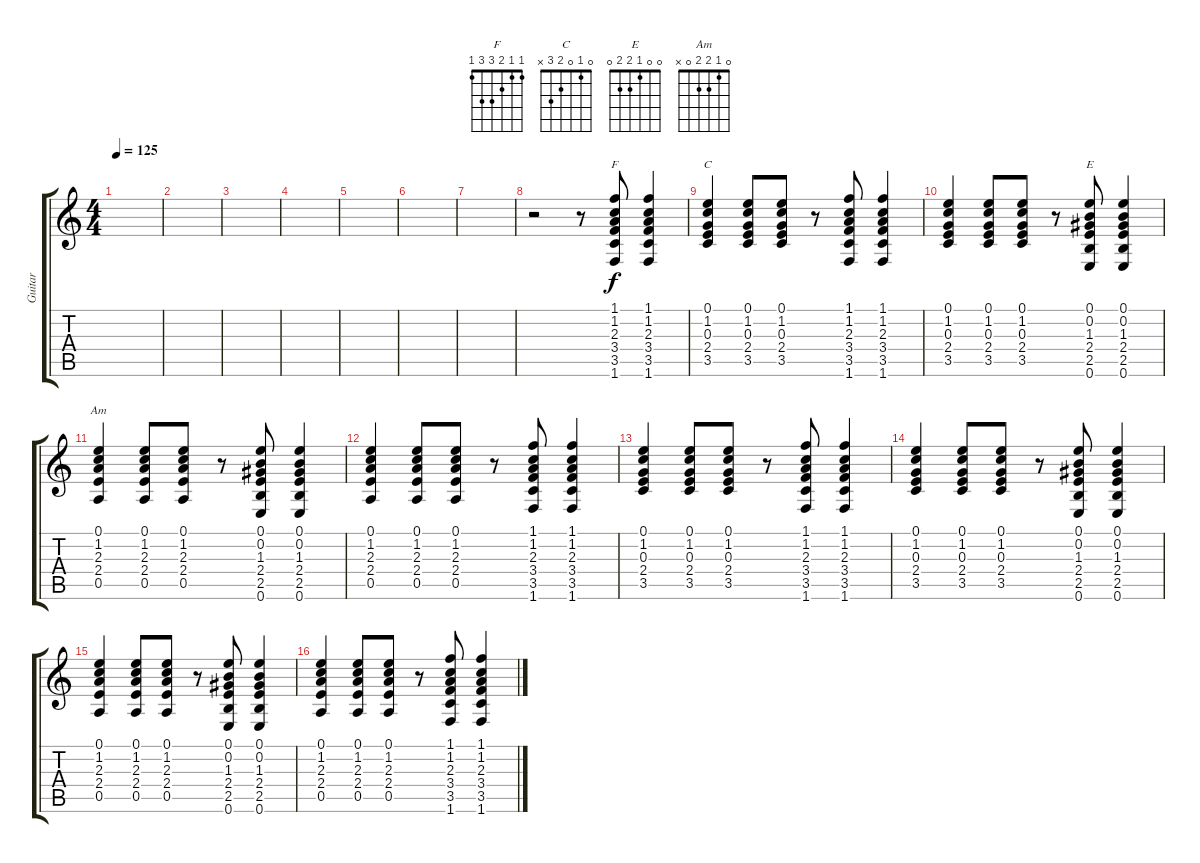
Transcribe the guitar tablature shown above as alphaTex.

\track ("Guitar" "Guitar") {instrument distortionguitar}
\staff {score tabs}
\tuning (E4 B3 G3 D3 A2 E2) {hide}
\chord ("F" 1 1 2 3 3 1)
\chord ("C" 0 1 0 2 3 x)
\chord ("E" 0 0 1 2 2 0)
\chord ("Am" 0 1 2 2 0 x)
\ts (4 4)
\tempo 125
\clef g2
\ks c
|
|
|
|
|
|
|
r.2 r.8 (1.1 1.2 2.3 3.4 3.5 1.6).8{ch "F"} (1.1 1.2 2.3 3.4 3.5 1.6).4 |
(0.1 1.2 0.3 2.4 3.5).4{ch "C"} (0.1 1.2 0.3 2.4 3.5).8 (0.1 1.2 0.3 2.4 3.5).8 r.8 (1.1 1.2 2.3 3.4 3.5 1.6).8 (1.1 1.2 2.3 3.4 3.5 1.6).4 |
(0.1 1.2 0.3 2.4 3.5).4 (0.1 1.2 0.3 2.4 3.5).8 (0.1 1.2 0.3 2.4 3.5).8 r.8 (0.1 0.2 1.3 2.4 2.5 0.6).8{ch "E"} (0.1 0.2 1.3 2.4 2.5 0.6).4 |
(0.1 1.2 2.3 2.4 0.5).4{ch "Am"} (0.1 1.2 2.3 2.4 0.5).8 (0.1 1.2 2.3 2.4 0.5).8 r.8 (0.1 0.2 1.3 2.4 2.5 0.6).8 (0.1 0.2 1.3 2.4 2.5 0.6).4 |
(0.1 1.2 2.3 2.4 0.5).4 (0.1 1.2 2.3 2.4 0.5).8 (0.1 1.2 2.3 2.4 0.5).8 r.8 (1.1 1.2 2.3 3.4 3.5 1.6).8 (1.1 1.2 2.3 3.4 3.5 1.6).4 |
(0.1 1.2 0.3 2.4 3.5).4 (0.1 1.2 0.3 2.4 3.5).8 (0.1 1.2 0.3 2.4 3.5).8 r.8 (1.1 1.2 2.3 3.4 3.5 1.6).8 (1.1 1.2 2.3 3.4 3.5 1.6).4 |
(0.1 1.2 0.3 2.4 3.5).4 (0.1 1.2 0.3 2.4 3.5).8 (0.1 1.2 0.3 2.4 3.5).8 r.8 (0.1 0.2 1.3 2.4 2.5 0.6).8 (0.1 0.2 1.3 2.4 2.5 0.6).4 |
(0.1 1.2 2.3 2.4 0.5).4 (0.1 1.2 2.3 2.4 0.5).8 (0.1 1.2 2.3 2.4 0.5).8 r.8 (0.1 0.2 1.3 2.4 2.5 0.6).8 (0.1 0.2 1.3 2.4 2.5 0.6).4 |
(0.1 1.2 2.3 2.4 0.5).4 (0.1 1.2 2.3 2.4 0.5).8 (0.1 1.2 2.3 2.4 0.5).8 r.8 (1.1 1.2 2.3 3.4 3.5 1.6).8 (1.1 1.2 2.3 3.4 3.5 1.6).4
